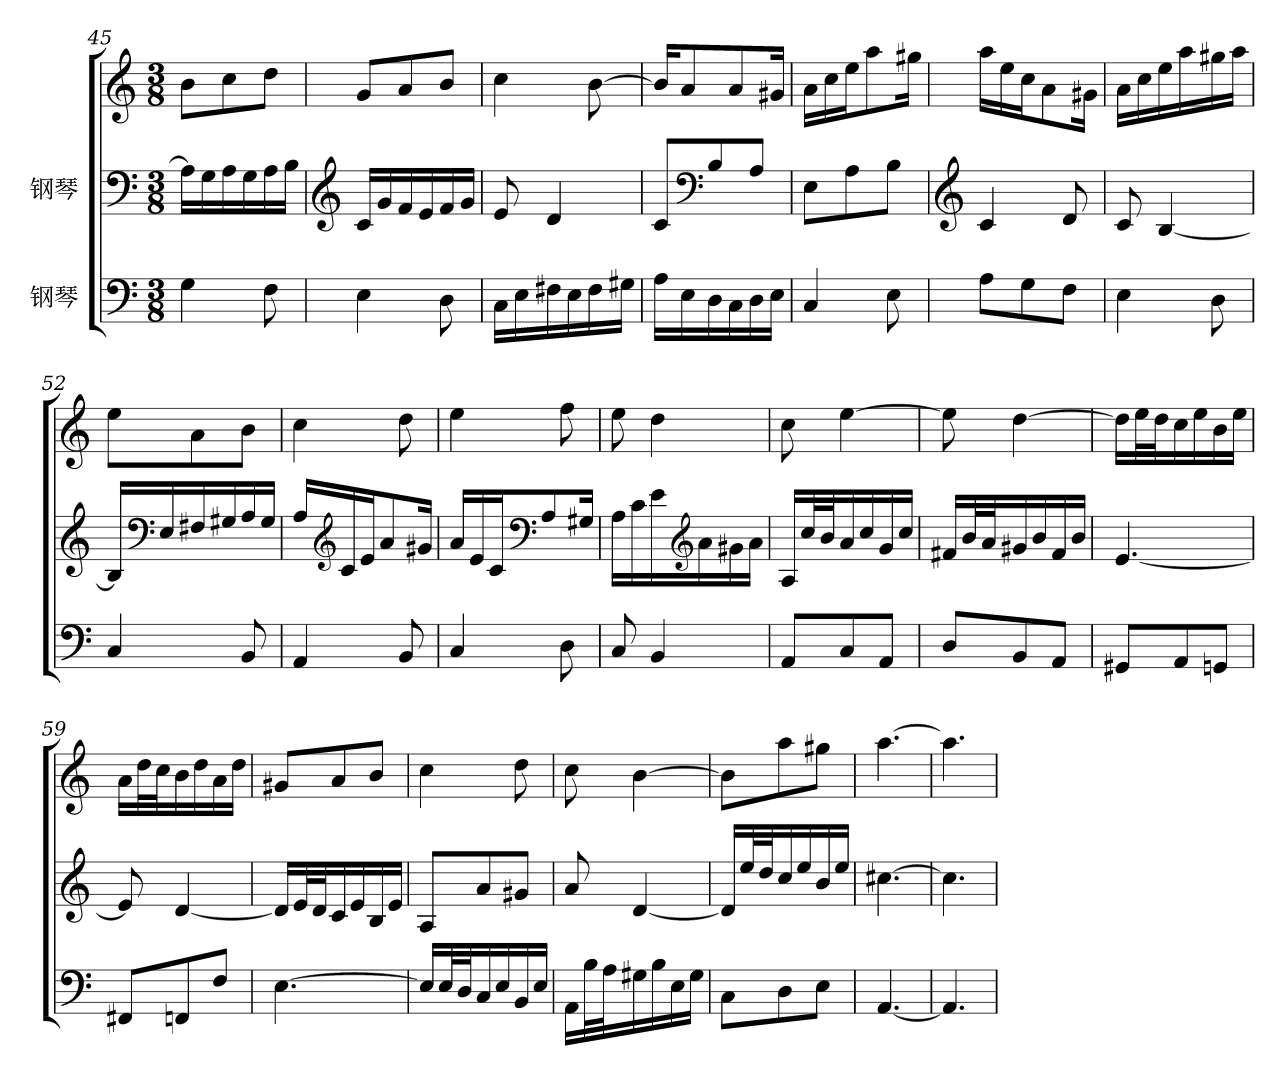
**kern	**kern	**kern
*part2	*part1	*part1
*staff3	*staff2	*staff1
*I"钢琴	*I"钢琴	*
*clefF4	*clefF4	*clefG2
*k[]	*k[]	*k[]
*M3/8	*M3/8	*M3/8
=45	=45	=45
4G\	16A\LL]	8b\L
.	16G\	.
.	16A\	8cc\
.	16G\	.
8F\	16A\	8dd\J
.	16B\JJ	.
=46	=46	=46
*	*clefG2	*
4E\	16c/LL	8g/L
.	16g/	.
.	16f/	8a/
.	16e/	.
8D\	16f/	8b/J
.	16g/JJ	.
!!LO:LB:g=z
=47	=47	=47
16C\LL	8e/	4cc\
16E\	.	.
16F#X\	4d/	.
16E\	.	.
16F#\	.	[8b\
16G#X\JJ	.	.
=48	=48	=48
16A\LL	8c/L	16b/KL]
16E\	.	8a/
*	*clefF4	*
16D\	8B/	.
16C\	.	8a/
16D\	8A/J	.
16E\JJ	.	16g#X/Jk
=49	=49	=49
4C/	8E\L	16a\LL
.	.	16cc\
.	8A\	16ee\J
.	.	8aa\
8E\	8B\J	.
.	.	16gg#X\Jk
=50	=50	=50
*	*clefG2	*
8A\L	4c/	16aa\LL
.	.	16ee\
8G\	.	16cc\J
.	.	8a\
8F\J	8d/	.
.	.	16g#X\Jk
=51	=51	=51
4E\	8c/	16a\LL
.	.	16cc\
.	[4B/	16ee\
.	.	16aa\
8D\	.	16gg#X\
.	.	16aa\JJ
!!LO:LB:g=z
=52	=52	=52
4C/	16B/LL]	8ee\L
*	*clefF4	*
.	16E/	.
.	16F#X/	8a\
.	16G#X/	.
8BB/	16A/	8b\J
.	16G#/JJ	.
=53	=53	=53
4AA/	16A/LL	4cc\
*	*clefG2	*
.	16c/	.
.	16e/J	.
.	8a/	.
8BB/	.	8dd\
.	16g#X/Jk	.
=54	=54	=54
4C/	16a/LL	4ee\
.	16e/	.
.	16c/J	.
*	*clefF4	*
.	8A/	.
8D\	.	8ff\
.	16G#X/Jk	.
=55	=55	=55
8C/	16A\LL	8ee\
.	16c\	.
4BB/	16e\	4dd\
*	*clefG2	*
.	16a\	.
.	16g#X\	.
.	16a\JJ	.
!!LO:LB:g=z
=56	=56	=56
8AA/L	16A/LL	8cc\
.	32cc/L	.
.	32b/J	.
8C/	16a/	[4ee\
.	16cc/	.
8AA/J	16g/	.
.	16cc/JJ	.
=57	=57	=57
8D/L	16f#X/LL	8ee\]
.	32b/L	.
.	32a/J	.
8BB/	16g#X/	[4dd\
.	16b/	.
8AA/J	16f#/	.
.	16b/JJ	.
=58	=58	=58
8GG#X/L	[4.e/	16dd\LL]
.	.	32ee\L
.	.	32dd\J
8AA/	.	16cc\
.	.	16ee\
8GGn/J	.	16b\
.	.	16ee\JJ
=59	=59	=59
8FF#X/L	8e/]	16a\LL
.	.	32dd\L
.	.	32cc\J
8FFn/	[4d/	16b\
.	.	16dd\
8F/J	.	16a\
.	.	16dd\JJ
=60	=60	=60
[4.E\	16d/LL]	8g#X/L
.	32e/L	.
.	32d/J	.
.	16c/	8a/
.	16e/	.
.	16B/	8b/J
.	16e/JJ	.
!!LO:PB:g=z
=61	=61	=61
16E/LL]	8A/L	4cc\
32E/L	.	.
32D/J	.	.
16C/	8a/	.
16E/	.	.
16BB/	8g#X/J	8dd\
16E/JJ	.	.
=62	=62	=62
16AA\LL	8a/	8cc\
32B\L	.	.
32A\J	.	.
16G#X\	[4d/	[4b\
16B\	.	.
16E\	.	.
16G#\JJ	.	.
=63	=63	=63
8C\L	16d/LL]	8b\L]
.	32ee/L	.
.	32dd/J	.
8D\	16cc/	8aa\
.	16ee/	.
8E\J	16b/	8gg#X\J
.	16ee/JJ	.
=64	=64	=64
*	*	*MM60
[4.AA/	[4.cc#X\	[4.aa\
=65	=65	=65
*	*	*MM80
4.AA/]	4.cc#\]	4.aa\]
=	=	=
*-	*-	*-
